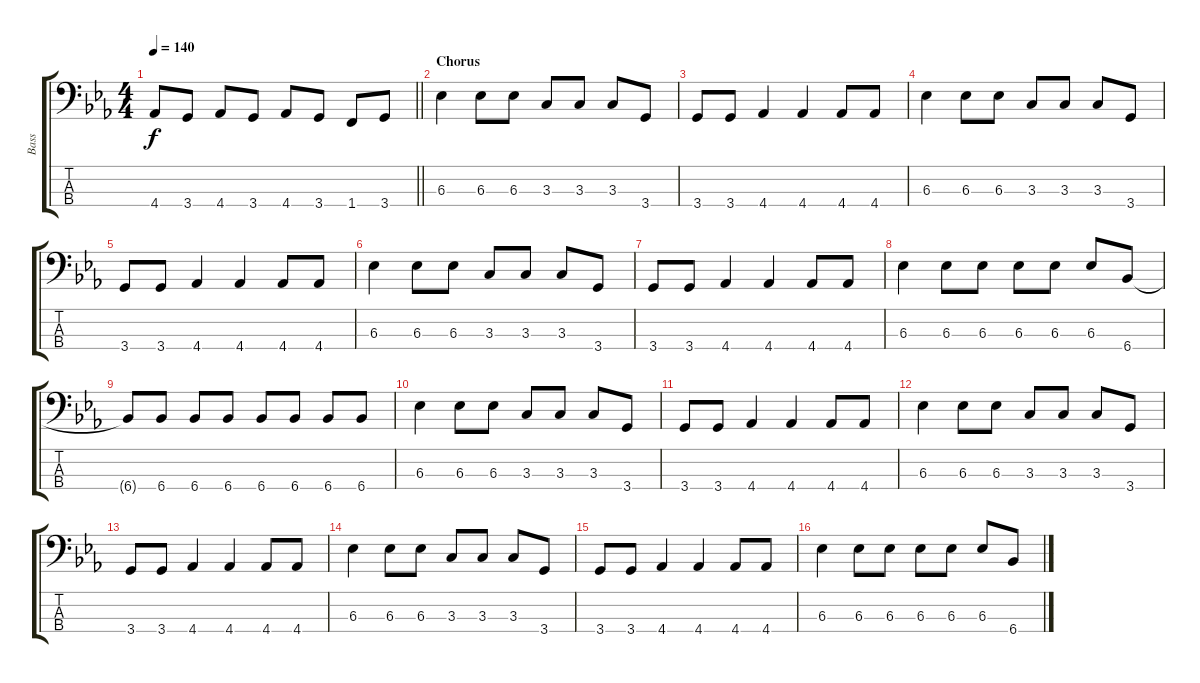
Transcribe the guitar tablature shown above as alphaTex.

\track ("Bass" "Bass") {instrument electricbassfinger}
\staff {score tabs}
\tuning (G2 D2 A1 E1) {hide}
\ts (4 4)
\tempo 140
\clef f4
\barLineRight lightlight
\ks eb
4.4.8{dy f} 3.4.8 4.4.8 3.4.8 4.4.8 3.4.8 1.4.8 3.4.8 |
\section ("" "Chorus")
6.3.4 6.3.8 6.3.8 3.3.8 3.3.8 3.3.8 3.4.8 |
3.4.8 3.4.8 4.4.4 4.4.4 4.4.8 4.4.8 |
6.3.4 6.3.8 6.3.8 3.3.8 3.3.8 3.3.8 3.4.8 |
3.4.8 3.4.8 4.4.4 4.4.4 4.4.8 4.4.8 |
6.3.4 6.3.8 6.3.8 3.3.8 3.3.8 3.3.8 3.4.8 |
3.4.8 3.4.8 4.4.4 4.4.4 4.4.8 4.4.8 |
6.3.4 6.3.8 6.3.8 6.3.8 6.3.8 6.3.8 6.4.8 |
6.4{t}.8 6.4.8 6.4.8 6.4.8 6.4.8 6.4.8 6.4.8 6.4.8 |
6.3.4 6.3.8 6.3.8 3.3.8 3.3.8 3.3.8 3.4.8 |
3.4.8 3.4.8 4.4.4 4.4.4 4.4.8 4.4.8 |
6.3.4 6.3.8 6.3.8 3.3.8 3.3.8 3.3.8 3.4.8 |
3.4.8 3.4.8 4.4.4 4.4.4 4.4.8 4.4.8 |
6.3.4 6.3.8 6.3.8 3.3.8 3.3.8 3.3.8 3.4.8 |
3.4.8 3.4.8 4.4.4 4.4.4 4.4.8 4.4.8 |
6.3.4 6.3.8 6.3.8 6.3.8 6.3.8 6.3.8 6.4.8
